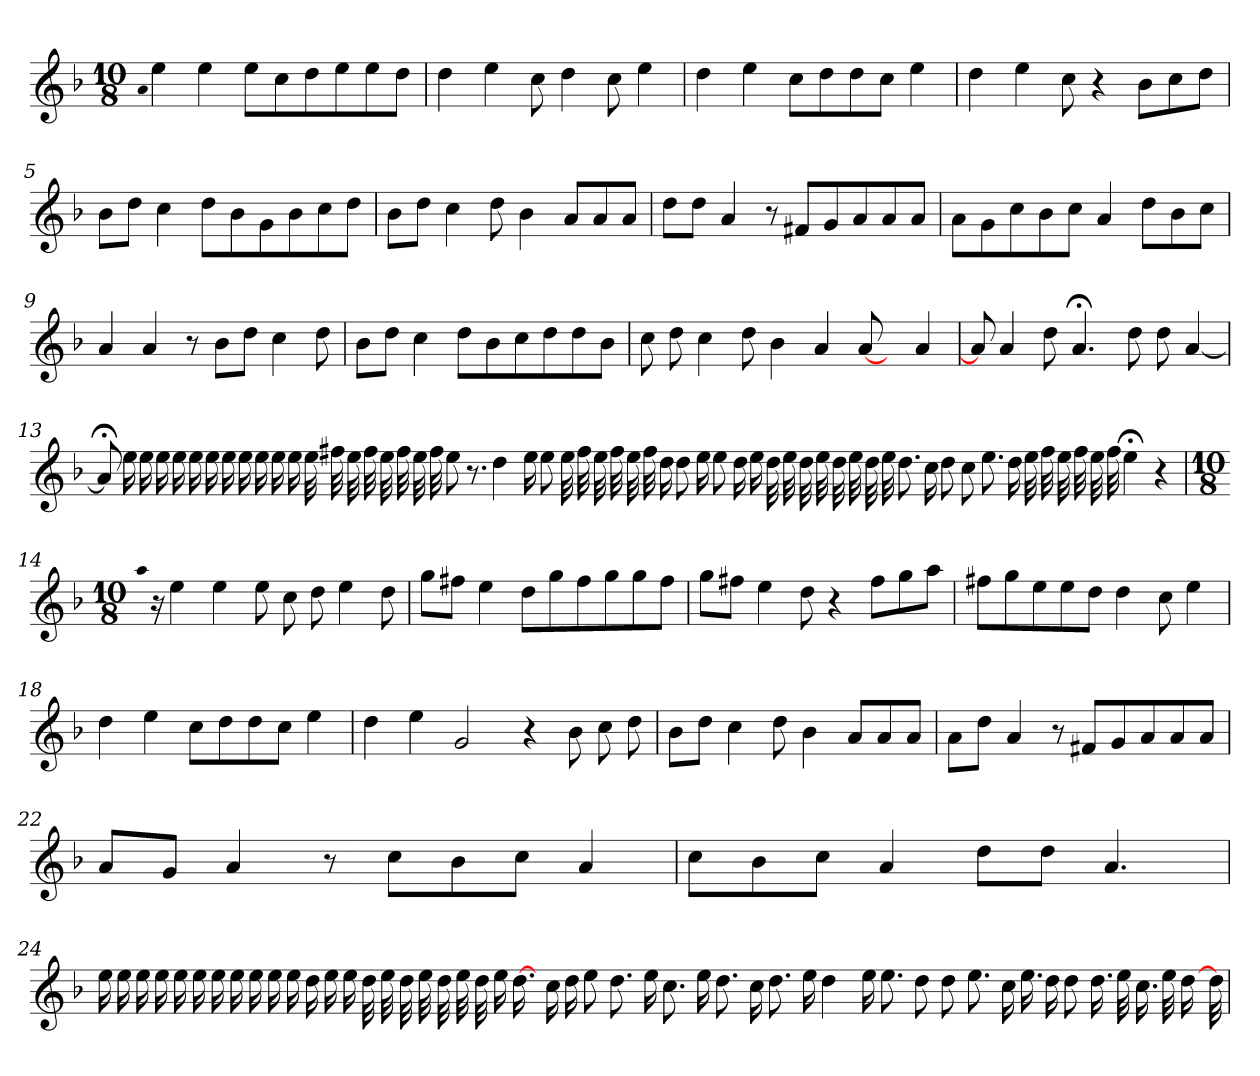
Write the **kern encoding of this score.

**kern
*part1
*staff1
*clefG2
*k[b-]
*M10/8
=1
qa
4ee
4ee
8ee\L
8cc\
8dd\
8ee\
8ee\
8dd\J
=2
4dd
4ee
8cc
4dd
8cc
4ee
=3
4dd
4ee
8cc\L
8dd\
8dd\
8cc\J
4ee
=4
4dd
4ee
8cc
4r
8b-\L
8cc\
8dd\J
=5
8b-\L
8dd\J
4cc
8dd\L
8b-\
8g\
8b-\
8cc\
8dd\J
=6
8b-\L
8dd\J
4cc
8dd
4b-
8a/L
8a/
8a/J
=7
8dd\L
8dd\J
4a
8r
8f#X/L
8g/
8a/
8a/
8a/J
=8
8a\L
8g\
8cc\
8b-\
8cc\J
4a
8dd\L
8b-\
8cc\J
=9
4a
4a
8r
8b-\L
8dd\J
4cc
8dd
=10
8b-\L
8dd\J
4cc
8dd\L
8b-\
8cc\
8dd\
8dd\
8b-\J
=11
8cc
8dd
4cc
8dd
4b-
4a
[8a
8ryy
4a
=12
8a]
4a
8dd
4.a;<
8dd
8dd
[4a
=13
8a;<]
16ee
16ee
16ee
16ee
16ee
16ee
16ee
16ee
16ee
16ee
16ee
32ee
32ff#X
32ee
32ff#
32ee
32ff#
32ee
32ff#
8ee
8.r
4dd
16ee
8ee
32ee
32ff#
32ee
32ff#
32ee
32ff#
16dd
8dd
16ee
8ee
16dd
16ee
32dd
32ee
32dd
32ee
32dd
32ee
32dd
32ee
8.dd
16cc
8dd
8cc
8.ee
16dd
32ee
32ff#
32ee
32ff#
32ee
32ff#
4ee;<
4r
=14
*M10/8
qaa
16r
4ee
4ee
8ee
8cc
8dd
4ee
8dd
=15
8gg\L
8ff#X\J
4ee
8dd\L
8gg\
8ff#\
8gg\
8gg\
8ff#\J
=16
8gg\L
8ff#X\J
4ee
8dd
4r
8ff#\L
8gg\
8aa\J
=17
8ff#X\L
8gg\
8ee\
8ee\
8dd\J
4dd
8cc
4ee
=18
4dd
4ee
8cc\L
8dd\
8dd\
8cc\J
4ee
=19
4dd
4ee
2g
4r
8b-
8cc
8dd
=20
8b-\L
8dd\J
4cc
8dd
4b-
8a/L
8a/
8a/J
=21
8a\L
8dd\J
4a
8r
8f#X/L
8g/
8a/
8a/
8a/J
=22
8a/L
8g/J
4a
8r
8cc\L
8b-\
8cc\J
4a
=23
8cc\L
8b-\
8cc\J
4a
8dd\L
8dd\J
4.a
=24
16ee
16ee
16ee
16ee
16ee
16ee
16ee
16ee
16ee
16ee
16ee
16dd
16ee
16ee
32dd
32ee
32dd
32ee
32dd
32ee
32dd
16ee
[16.dd
32ryy
16cc
16dd
8ee
8.dd
16ee
8.cc
16ee
8.dd
16cc
8.dd
16ee
4dd
16ee
8.ee
8dd
8dd
8.ee
16cc
16.ee
16dd
8dd
16.dd
32ee
16.cc
32ee
16dd
=25-
32dd]
=
*-
